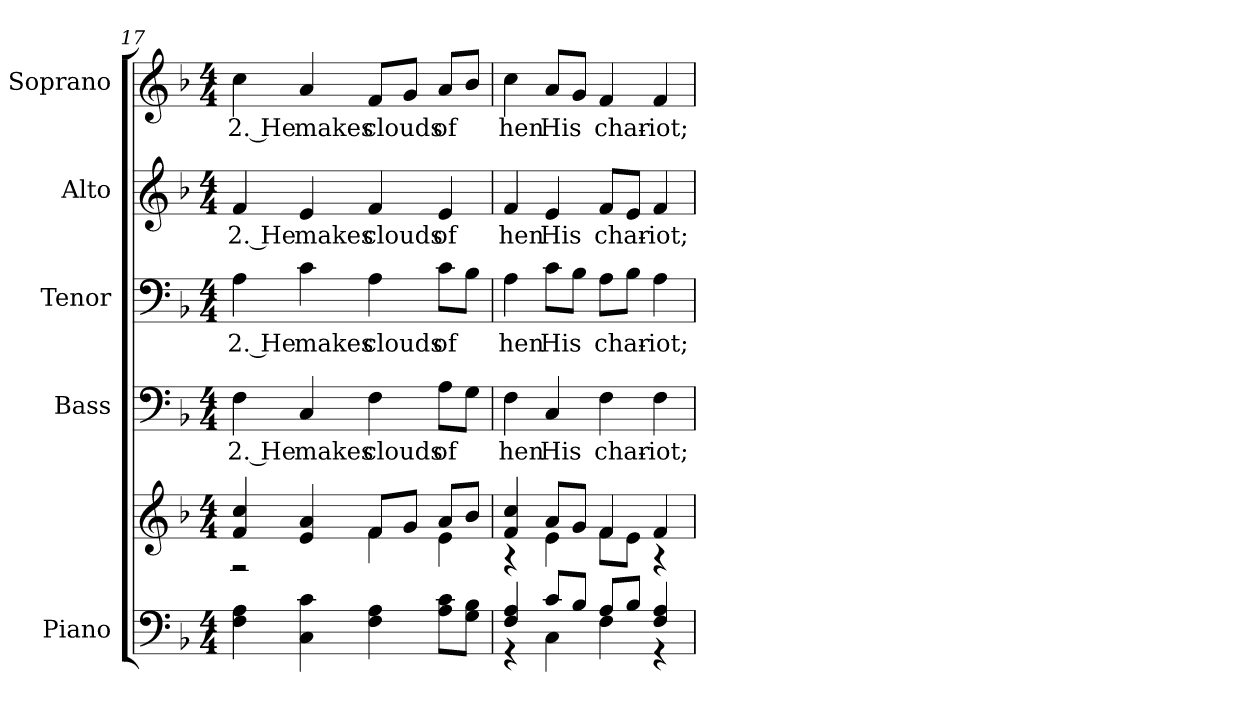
**kern	**kern	**kern	**text	**kern	**text	**kern	**text	**kern	**text
*part5	*part5	*part4	*part4	*part3	*part3	*part2	*part2	*part1	*part1
*staff6	*staff5	*staff4	*staff4	*staff3	*staff3	*staff2	*staff2	*staff1	*staff1
*I"Piano	*	*I"Bass	*	*I"Tenor	*	*I"Alto	*	*I"Soprano	*
*I'Pno.	*	*I'B.	*	*I'T.	*	*I'A.	*	*I'S.	*
!!LO:PB:g=z
*clefF4	*clefG2	*clefF4	*	*clefF4	*	*clefG2	*	*clefG2	*
*k[b-]	*k[b-]	*k[b-]	*	*k[b-]	*	*k[b-]	*	*k[b-]	*
*F:	*F:	*F:	*	*F:	*	*F:	*	*F:	*
*M4/4	*M4/4	*M4/4	*	*M4/4	*	*M4/4	*	*M4/4	*
=17	=17	=17	=17	=17	=17	=17	=17	=17	=17
*	*^	*	*	*	*	*	*	*	*
!	!	!	!	!LO:LY:b:color=#000000	!	!	!	!	!	!
!	!	!	!	!	!	!LO:LY:b:color=#000000	!	!	!	!
!	!	!	!	!	!	!	!	!LO:LY:b:color=#000000	!	!
!	!	!	!	!	!	!	!	!	!	!LO:LY:b:color=#000000
4Fi\ 4Ai	4fi/ 4cci	2r	4Fi\	2. He	4Ai\	2. He	4fi/	2. He	4cci\	2. He
!	!	!	!	!LO:LY:b:color=#000000	!	!	!	!	!	!
!	!	!	!	!	!	!LO:LY:b:color=#000000	!	!	!	!
!	!	!	!	!	!	!	!	!LO:LY:b:color=#000000	!	!
!	!	!	!	!	!	!	!	!	!	!LO:LY:b:color=#000000
4Ci\ 4ci	4ei/ 4ai	.	4Ci/	makes	4ci\	makes	4ei/	makes	4ai/	makes
!	!	!	!	!LO:LY:b:color=#000000	!	!	!	!	!	!
!	!	!	!	!	!	!LO:LY:b:color=#000000	!	!	!	!
!	!	!	!	!	!	!	!	!LO:LY:b:color=#000000	!	!
!	!	!	!	!	!	!	!	!	!	!LO:LY:b:color=#000000
4Fi\ 4Ai	8fi/L	4fi\	4Fi\	clouds	4Ai\	clouds	4fi/	clouds	8fi/L	clouds
.	8gi/J	.	.	.	.	.	.	.	8gi/J	.
!	!	!	!	!LO:LY:b:color=#000000	!	!	!	!	!	!
!	!	!	!	!	!	!LO:LY:b:color=#000000	!	!	!	!
!	!	!	!	!	!	!	!	!LO:LY:b:color=#000000	!	!
!	!	!	!	!	!	!	!	!	!	!LO:LY:b:color=#000000
8Ai\ 8ciL	8ai/L	4ei\	8Ai\L	of	8ci\L	of	4ei/	of	8ai/L	of
8Gi\ 8B-iJ	8b-i/J	.	8Gi\J	.	8B-i\J	.	.	.	8b-i/J	.
=18	=18	=18	=18	=18	=18	=18	=18	=18	=18	=18
*^	*	*	*	*	*	*	*	*	*	*
!	!	!	!	!	!LO:LY:b:color=#000000	!	!	!	!	!	!
!	!	!	!	!	!	!	!LO:LY:b:color=#000000	!	!	!	!
!	!	!	!	!	!	!	!	!	!LO:LY:b:color=#000000	!	!
!	!	!	!	!	!	!	!	!	!	!	!LO:LY:b:color=#000000
4Fi/ 4Ai	4r	4fi/ 4cci	4r	4Fi\	hen	4Ai\	hen	4fi/	hen	4cci\	hen
!	!	!	!	!	!LO:LY:b:color=#000000	!	!	!	!	!	!
!	!	!	!	!	!	!	!LO:LY:b:color=#000000	!	!	!	!
!	!	!	!	!	!	!	!	!	!LO:LY:b:color=#000000	!	!
!	!	!	!	!	!	!	!	!	!	!	!LO:LY:b:color=#000000
8ci/L	4Ci\	8ai/L	4ei\	4Ci/	His	8ci\L	His	4ei/	His	8ai/L	His
8B-i/J	.	8gi/J	.	.	.	8B-i\J	.	.	.	8gi/J	.
!	!	!	!	!	!LO:LY:b:color=#000000	!	!	!	!	!	!
!	!	!	!	!	!	!	!LO:LY:b:color=#000000	!	!	!	!
!	!	!	!	!	!	!	!	!	!LO:LY:b:color=#000000	!	!
!	!	!	!	!	!	!	!	!	!	!	!LO:LY:b:color=#000000
8Ai/L	4Fi\	4fi/	8fi\L	4Fi\	char-	8Ai\L	char-	8fi/L	char-	4fi/	char-
8B-i/J	.	.	8ei\J	.	.	8B-i\J	.	8ei/J	.	.	.
!	!	!	!	!	!LO:LY:b:color=#000000	!	!	!	!	!	!
!	!	!	!	!	!	!	!LO:LY:b:color=#000000	!	!	!	!
!	!	!	!	!	!	!	!	!	!LO:LY:b:color=#000000	!	!
!	!	!	!	!	!	!	!	!	!	!	!LO:LY:b:color=#000000
4Fi/ 4Ai	4r	4fi/	4r	4Fi\	-iot;	4Ai\	-iot;	4fi/	-iot;	4fi/	-iot;
*v	*v	*	*	*	*	*	*	*	*	*	*
*	*v	*v	*	*	*	*	*	*	*	*
=	=	=	=	=	=	=	=	=	=
*-	*-	*-	*-	*-	*-	*-	*-	*-	*-
